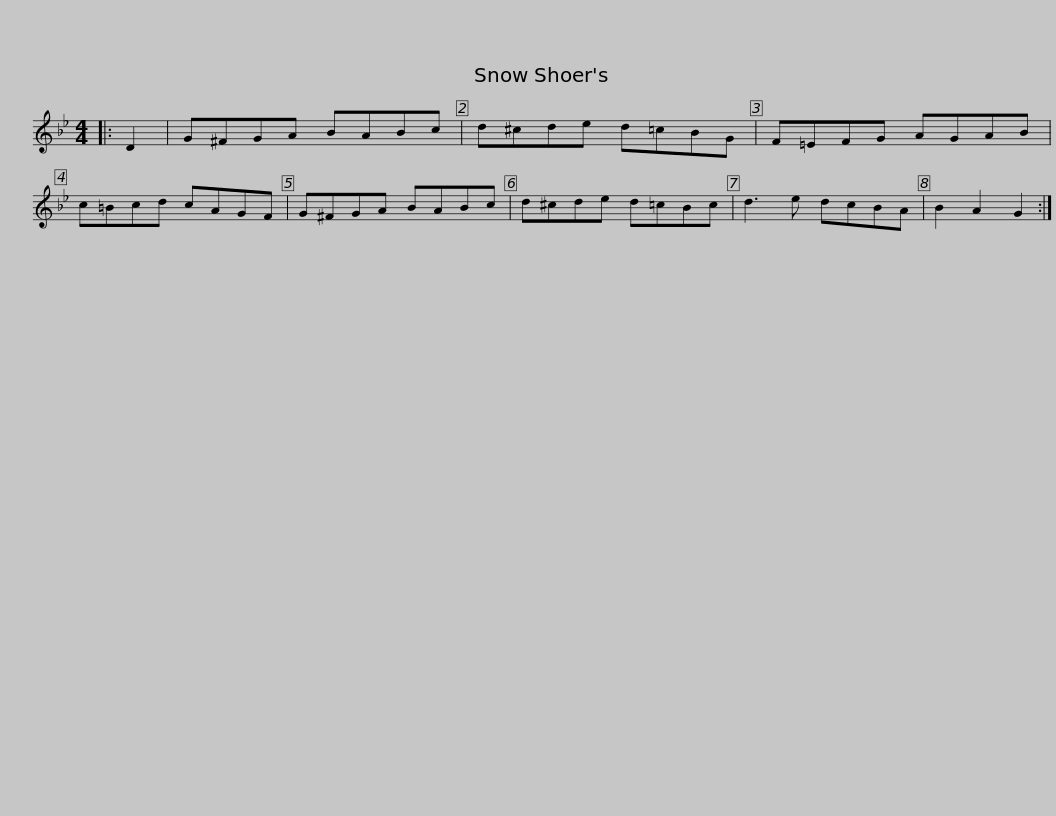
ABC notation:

X:1
L:1/8
M:4/4
I:linebreak $
K:Gmin
V:1 treble
V:1
|: D2 | G^FGA BABc | d^cde d=cBG | F=EFG AGAB | c=Bcd cAGF |$ %5
 G^FGA BABc | d^cde d=cBc | d3 e dcBA | B2 A2 G2 :| %9
